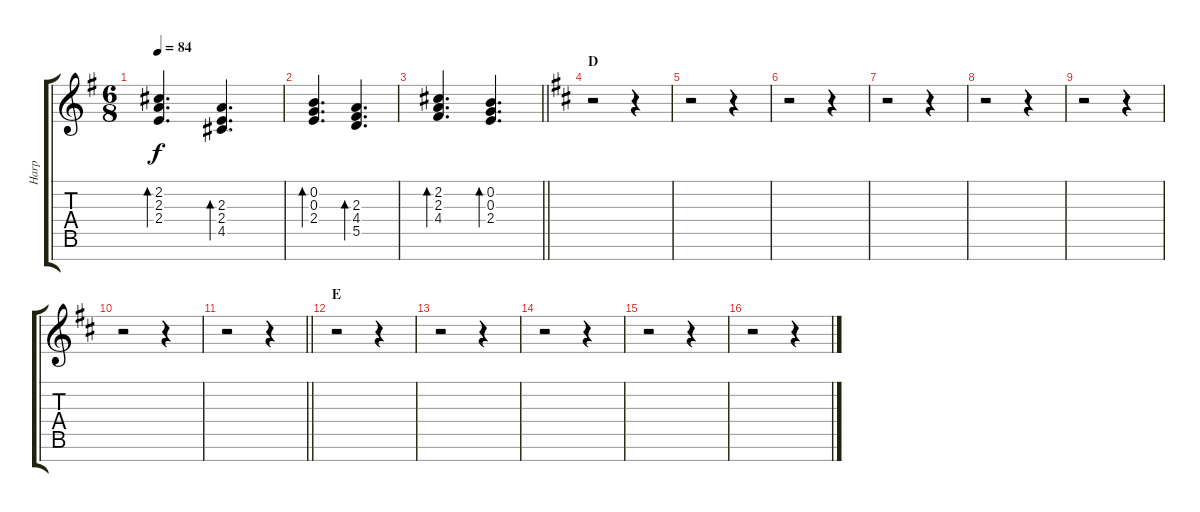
\track ("Harp" "Harp") {instrument orchestralharp}
\staff {score tabs}
\tuning (E5 B4 G4 D4 A3 E3 B2) {hide}
\ts (6 8)
\tempo 84
\clef g2
\ks g
(2.2 2.3 2.4).4{d bd 120 dy f} (2.3 2.4 4.5).4{d bd 120} |
(0.2 0.3 2.4).4{d bd 120} (2.3 4.4 5.5).4{d bd 120} |
\barLineRight lightlight
(2.2 2.3 4.4).4{d bd 120} (0.2 0.3 2.4).4{d bd 120} |
\section ("" "D")
\ks d
r.2 r.4 |
r.2 r.4 |
r.2 r.4 |
r.2 r.4 |
r.2 r.4 |
r.2 r.4 |
r.2 r.4 |
\barLineRight lightlight
r.2 r.4 |
\section ("" "E")
r.2 r.4 |
r.2 r.4 |
r.2 r.4 |
r.2 r.4 |
r.2 r.4
